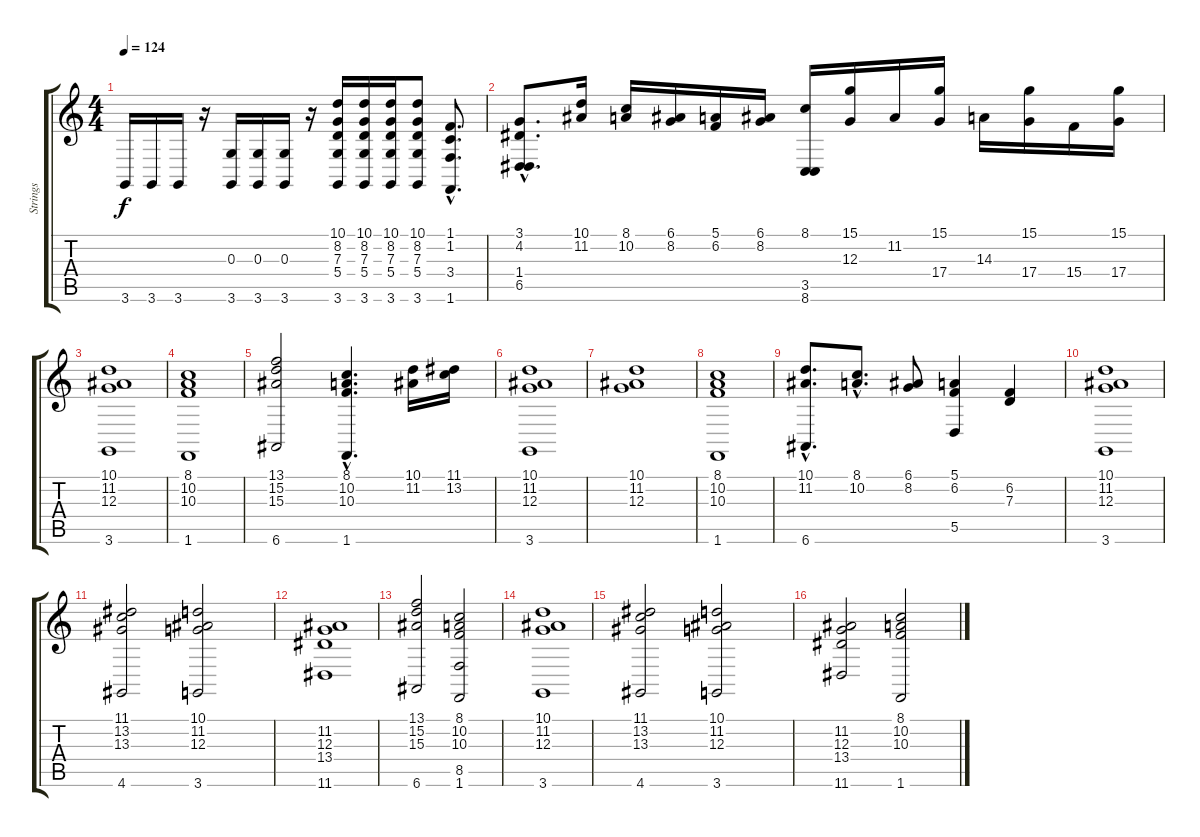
\track ("Strings" "Strings") {instrument stringensemble1}
\staff {score tabs}
\tuning (E4 B3 G3 D3 A2 E2) {hide}
\ts (4 4)
\tempo 124
\clef g2
\ks c
3.6.16{dy f} 3.6.16 3.6.16 r.16 (0.3 3.6).16 (0.3 3.6).16 (0.3 3.6).16 r.16 (10.1 8.2 7.3 5.4 3.6).16 (10.1 8.2 7.3 5.4 3.6).16 (10.1 8.2 7.3 5.4 3.6).16 (10.1 8.2 7.3 5.4 3.6).8 (1.1{hac} 1.2{hac} 3.4{hac} 1.6{hac}).8{d} |
(3.1{hac} 4.2{hac} 1.4 6.5).8{d} (10.1 11.2).16 (8.1 10.2).16 (6.1 8.2).16 (5.1 6.2).16 (6.1 8.2).16 (8.1 3.5 8.6).16 (15.1 12.3).16 11.2.16 (15.1 17.4).16 14.3.16 (15.1 17.4).16 15.4.16 (15.1 17.4).16 |
(10.1 11.2 12.3 3.6).1 |
(8.1 10.2 10.3 1.6).1 |
(13.1 15.2 15.3 6.6).2 (8.1{hac} 10.2{hac} 10.3{hac} 1.6).4{d} (10.1 11.2).16 (11.1 13.2).16 |
(10.1 11.2 12.3 3.6).1 |
(10.1 11.2 12.3).1 |
(8.1 10.2 10.3 1.6).1 |
(10.1{hac} 11.2{hac} 6.6).8{d} (8.1{hac} 10.2{hac}).8{d} (6.1 8.2).8 (5.1 6.2 5.5).4 (6.2 7.3).4 |
(10.1 11.2 12.3 3.6).1 |
(11.1 13.2 13.3 4.6).2 (10.1 11.2 12.3 3.6).2 |
(11.2 12.3 13.4 11.6).1 |
(13.1 15.2 15.3 6.6).2 (8.1 10.2 10.3 8.5 1.6).2 |
(10.1 11.2 12.3 3.6).1 |
(11.1 13.2 13.3 4.6).2 (10.1 11.2 12.3 3.6).2 |
(11.2 12.3 13.4 11.6).2 (8.1 10.2 10.3 1.6).2
